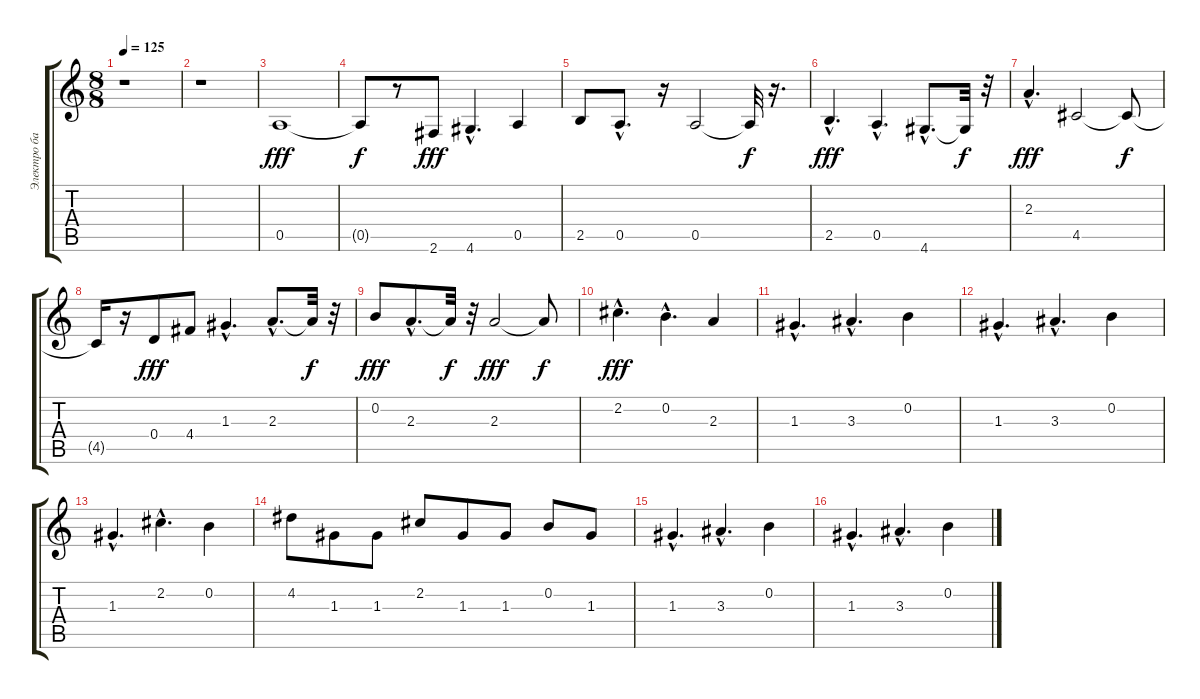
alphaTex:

\track ("Электро басуха" "Электро ба") {instrument electricbasspick}
\staff {score tabs}
\tuning (E4 B3 G3 D3 A2 E2) {hide}
\ts (8 8)
\tempo 125
\clef g2
\ks c
r.1{dy fff} |
r.1 |
0.5.1 |
0.5{t}.8{dy f} r.8 2.6.8{dy fff} 4.6{hac}.4{d} 0.5.4 |
2.5.8 0.5{hac}.8{d} r.16 0.5.2 0.5{t}.32{dy f} r.16{d} |
2.5{hac}.4{d dy fff} 0.5{hac}.4{d} 4.6{hac}.8{d} 4.6{t}.32{dy f} r.32 |
2.3{hac}.4{d dy fff} 4.5.2 4.5{t}.8{dy f} |
4.5{t}.16 r.16 0.4.8{dy fff} 4.4.8 1.3{hac}.4{d} 2.3{hac}.8{d} 2.3{t}.32{dy f} r.32 |
0.2.8{dy fff} 2.3{hac}.8{d} 2.3{t}.32{dy f} r.32 2.3.2{dy fff} 2.3{t}.8{dy f} |
2.2{hac}.4{d dy fff} 0.2{hac}.4{d} 2.3.4 |
1.3{hac}.4{d} 3.3{hac}.4{d} 0.2.4 |
1.3{hac}.4{d} 3.3{hac}.4{d} 0.2.4 |
1.3{hac}.4{d} 2.2{hac}.4{d} 0.2.4 |
4.2.8 1.3.8 1.3.8 2.2.8 1.3.8 1.3.8 0.2.8 1.3.8 |
1.3{hac}.4{d} 3.3{hac}.4{d} 0.2.4 |
1.3{hac}.4{d} 3.3{hac}.4{d} 0.2.4
